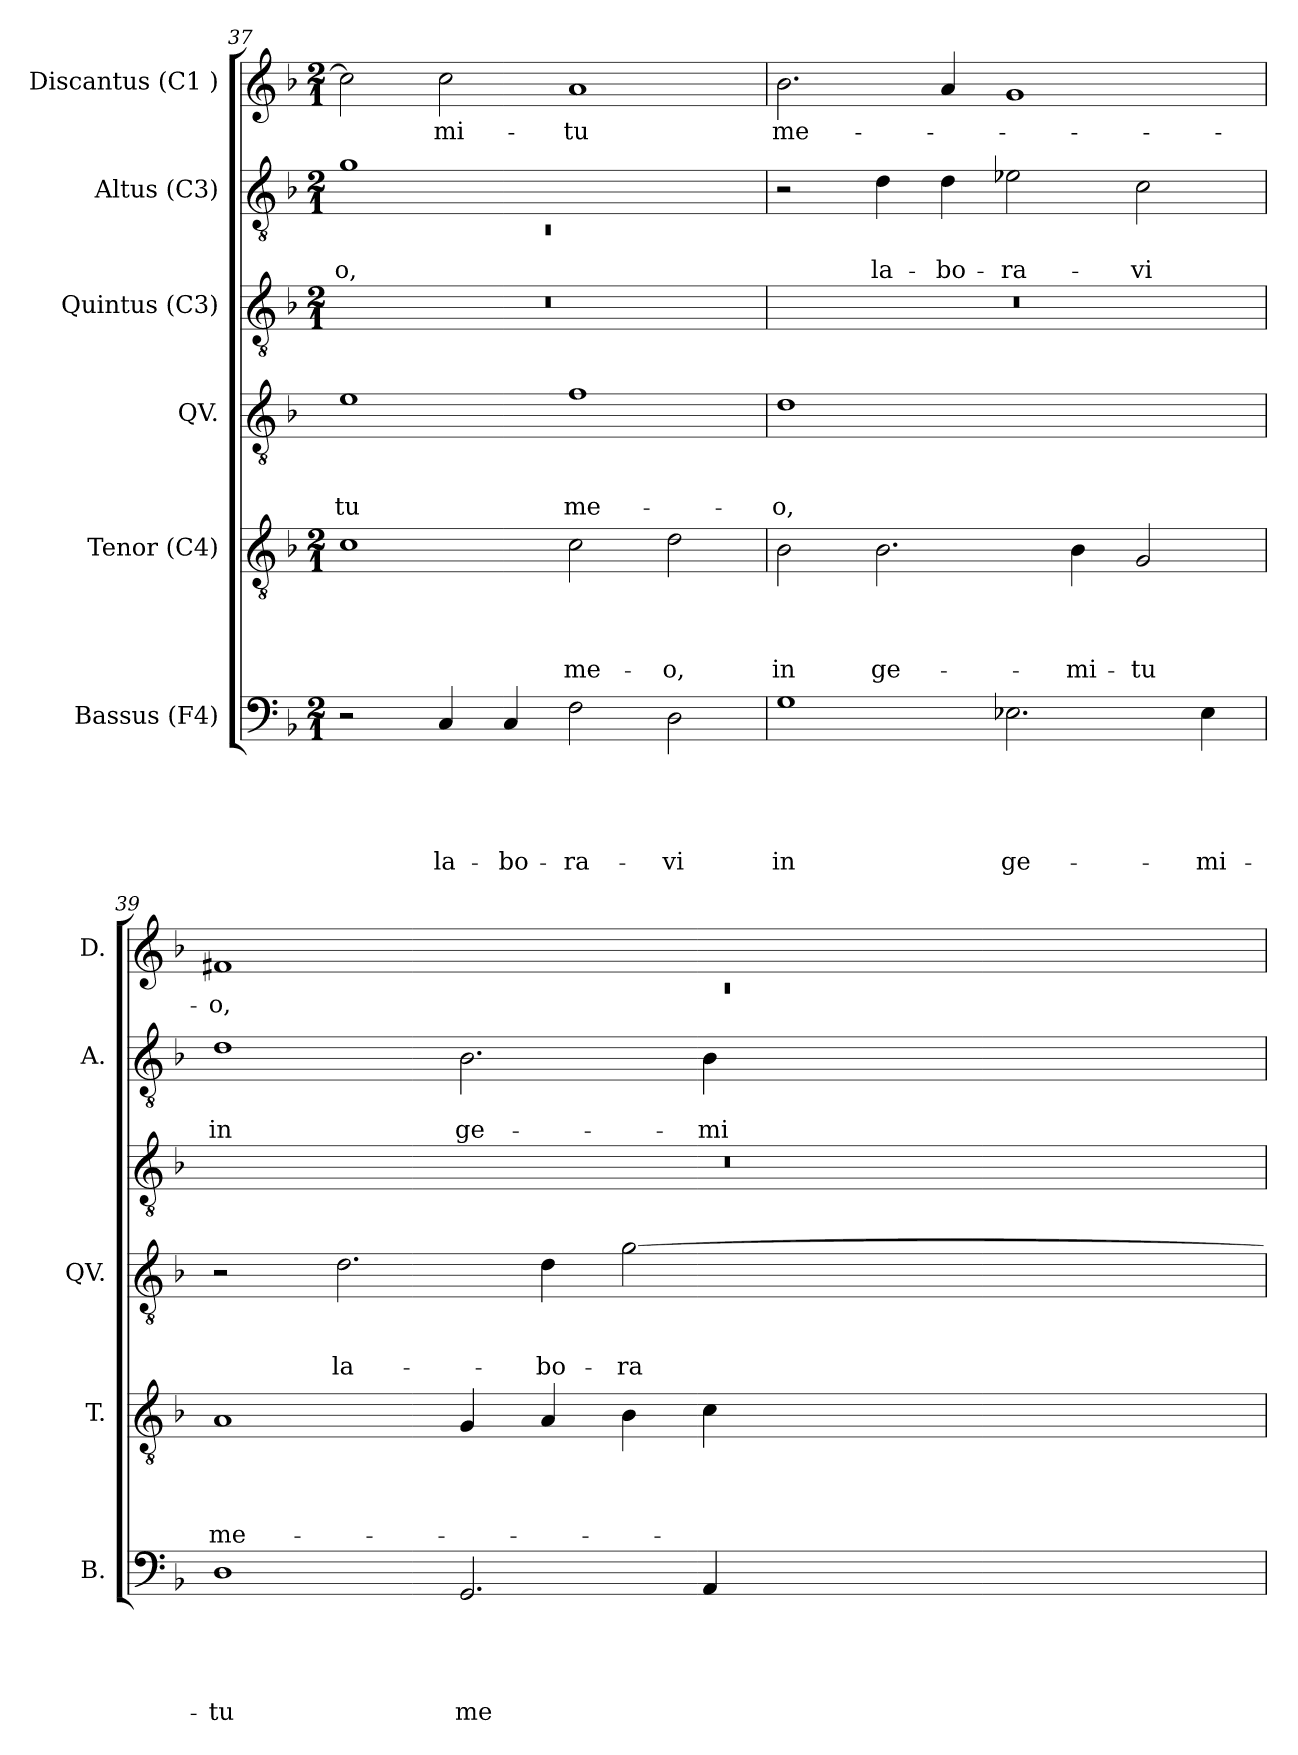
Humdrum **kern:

**kern	**text	**text	**text	**text	**text	**kern	**text	**text	**text	**text	**kern	**text	**text	**text	**kern	**kern	**text	**text	**kern	**text
*part6	*part6	*part6	*part6	*part6	*part6	*part5	*part5	*part5	*part5	*part5	*part4	*part4	*part4	*part4	*part3	*part2	*part2	*part2	*part1	*part1
*staff6	*staff6	*staff6	*staff6	*staff6	*staff6	*staff5	*staff5	*staff5	*staff5	*staff5	*staff4	*staff4	*staff4	*staff4	*staff3	*staff2	*staff2	*staff2	*staff1	*staff1
*I"Bassus (F4)	*	*	*	*	*	*I"Tenor (C4)	*	*	*	*	*I"QV.	*	*	*	*I"Quintus (C3)	*I"Altus (C3)	*	*	*I"Discantus (C1 )	*
*I'B.	*	*	*	*	*	*I'T.	*	*	*	*	*I'QV.	*	*	*	*	*I'A.	*	*	*I'D.	*
*clefF4	*	*	*	*	*	*clefGv2	*	*	*	*	*clefGv2	*	*	*	*clefGv2	*clefGv2	*	*	*clefG2	*
*k[b-]	*	*	*	*	*	*k[b-]	*	*	*	*	*k[b-]	*	*	*	*k[b-]	*k[b-]	*	*	*k[b-]	*
*F:	*	*	*	*	*	*F:	*	*	*	*	*F:	*	*	*	*F:	*F:	*	*	*F:	*
*M2/1	*	*	*	*	*	*M2/1	*	*	*	*	*	*	*	*	*M2/1	*M2/1	*	*	*M2/1	*
=37	=37	=37	=37	=37	=37	=37	=37	=37	=37	=37	=37	=37	=37	=37	=37	=37	=37	=37	=37	=37
*	*	*	*	*	*	*	*	*	*	*	*	*	*	*	*	*^	*	*	*	*
!	!	!	!	!	!	!	!	!	!	!	!	!	!	!LO:LY:b	!	!	!LO:N:vis=1	!	!LO:LY:b	!	!
2r	.	.	.	.	.	1c	.	.	.	.	1e	.	.	-tu	0r	1g	0rC	.	-o,	2cc\]	.
!	!	!	!	!	!LO:LY:b	!	!	!	!	!	!	!	!	!	!	!	!	!	!	!	!LO:LY:b
4C/	.	.	.	.	la-	.	.	.	.	.	.	.	.	.	.	.	.	.	.	2cc\	-mi-
!	!	!	!	!	!LO:LY:b	!	!	!	!	!	!	!	!	!	!	!	!	!	!	!	!
4C/	.	.	.	.	-bo-	.	.	.	.	.	.	.	.	.	.	.	.	.	.	.	.
!	!	!	!	!	!LO:LY:b	!	!	!	!	!LO:LY:b	!	!	!	!LO:LY:b	!	!	!	!	!	!	!LO:LY:b
2F\	.	.	.	.	-ra-	2c\	.	.	.	me-	1f	.	.	me-	.	1ryy	.	.	.	1a	-tu
!	!	!	!	!	!LO:LY:b	!	!	!	!	!LO:LY:b	!	!	!	!	!	!	!	!	!	!	!
2D\	.	.	.	.	-vi	2d\	.	.	.	-o,	.	.	.	.	.	.	.	.	.	.	.
*	*	*	*	*	*	*	*	*	*	*	*	*	*	*	*	*v	*v	*	*	*	*
!!LO:PB:g=z
=38	=38	=38	=38	=38	=38	=38	=38	=38	=38	=38	=38	=38	=38	=38	=38	=38	=38	=38	=38	=38
*	*	*	*	*	*	*	*	*	*	*	*^	*	*	*	*	*	*	*	*	*
!	!	!	!	!	!LO:LY:b	!	!	!	!	!LO:LY:b	!	!LO:N:vis=1	!	!	!LO:LY:b	!	!	!	!	!	!LO:LY:b
1G	.	.	.	.	in	2B-\	.	.	.	in	1d	0rC	.	.	-o,	0r	2r	.	.	2.b-\	me-
!	!	!	!	!	!	!	!	!	!	!LO:LY:b	!	!	!	!	!	!	!	!	!LO:LY:b	!	!
.	.	.	.	.	.	2.B-\	.	.	.	ge-	.	.	.	.	.	.	4d\	.	la-	.	.
!	!	!	!	!	!	!	!	!	!	!	!	!	!	!	!	!	!	!	!LO:LY:b	!	!
.	.	.	.	.	.	.	.	.	.	.	.	.	.	.	.	.	4d\	.	-bo-	4a/	.
!	!	!	!	!	!LO:LY:b	!	!	!	!	!	!	!	!	!	!	!	!	!	!LO:LY:b	!	!
2.E-X\	.	.	.	.	ge-	.	.	.	.	.	1ryy	.	.	.	.	.	2e-X\	.	-ra-	1g	.
!	!	!	!	!	!	!	!	!	!	!LO:LY:b	!	!	!	!	!	!	!	!	!	!	!
.	.	.	.	.	.	4B-\	.	.	.	-mi-	.	.	.	.	.	.	.	.	.	.	.
!	!	!	!	!	!	!	!	!	!	!LO:LY:b	!	!	!	!	!	!	!	!	!LO:LY:b	!	!
.	.	.	.	.	.	2G/	.	.	.	-tu	.	.	.	.	.	.	2c\	.	-vi	.	.
!	!	!	!	!	!LO:LY:b	!	!	!	!	!	!	!	!	!	!	!	!	!	!	!	!
4E-\	.	.	.	.	-mi-	.	.	.	.	.	.	.	.	.	.	.	.	.	.	.	.
*	*	*	*	*	*	*	*	*	*	*	*v	*v	*	*	*	*	*	*	*	*	*
=39	=39	=39	=39	=39	=39	=39	=39	=39	=39	=39	=39	=39	=39	=39	=39	=39	=39	=39	=39	=39
*	*	*	*	*	*	*	*	*	*	*	*	*	*	*	*	*	*	*	*^	*
!	!	!	!	!	!LO:LY:b	!	!	!	!	!LO:LY:b	!	!	!	!	!	!	!	!LO:LY:b	!	!LO:N:vis=1	!LO:LY:b
1D	.	.	.	.	-tu	1A	.	.	.	me-	2r	.	.	.	0r	1d	.	in	1f#X	0rc	-o,
!	!	!	!	!	!	!	!	!	!	!	!	!	!	!LO:LY:b	!	!	!	!	!	!	!
.	.	.	.	.	.	.	.	.	.	.	2.d\	.	.	la-	.	.	.	.	.	.	.
!	!	!	!	!	!LO:LY:b	!	!	!	!	!	!	!	!	!	!	!	!	!LO:LY:b	!	!	!
2.GG/	.	.	.	.	me	4G/	.	.	.	.	.	.	.	.	.	2.B-\	.	ge-	1ryy	.	.
!	!	!	!	!	!	!	!	!	!	!	!	!	!	!LO:LY:b	!	!	!	!	!	!	!
.	.	.	.	.	.	4A/	.	.	.	.	4d\	.	.	-bo-	.	.	.	.	.	.	.
!	!	!	!	!	!	!	!	!	!	!	!	!	!	!LO:LY:b	!	!	!	!	!	!	!
.	.	.	.	.	.	4B-\	.	.	.	.	[>2g\	.	.	-ra-	.	.	.	.	.	.	.
!	!	!	!	!	!	!	!	!	!	!	!	!	!	!	!	!	!	!LO:LY:b	!	!	!
4AA/	.	.	.	.	.	4c\	.	.	.	.	.	.	.	.	.	4B-\	.	-mi-	.	.	.
*	*	*	*	*	*	*	*	*	*	*	*	*	*	*	*	*	*	*	*v	*v	*
=	=	=	=	=	=	=	=	=	=	=	=	=	=	=	=	=	=	=	=	=
*-	*-	*-	*-	*-	*-	*-	*-	*-	*-	*-	*-	*-	*-	*-	*-	*-	*-	*-	*-	*-
